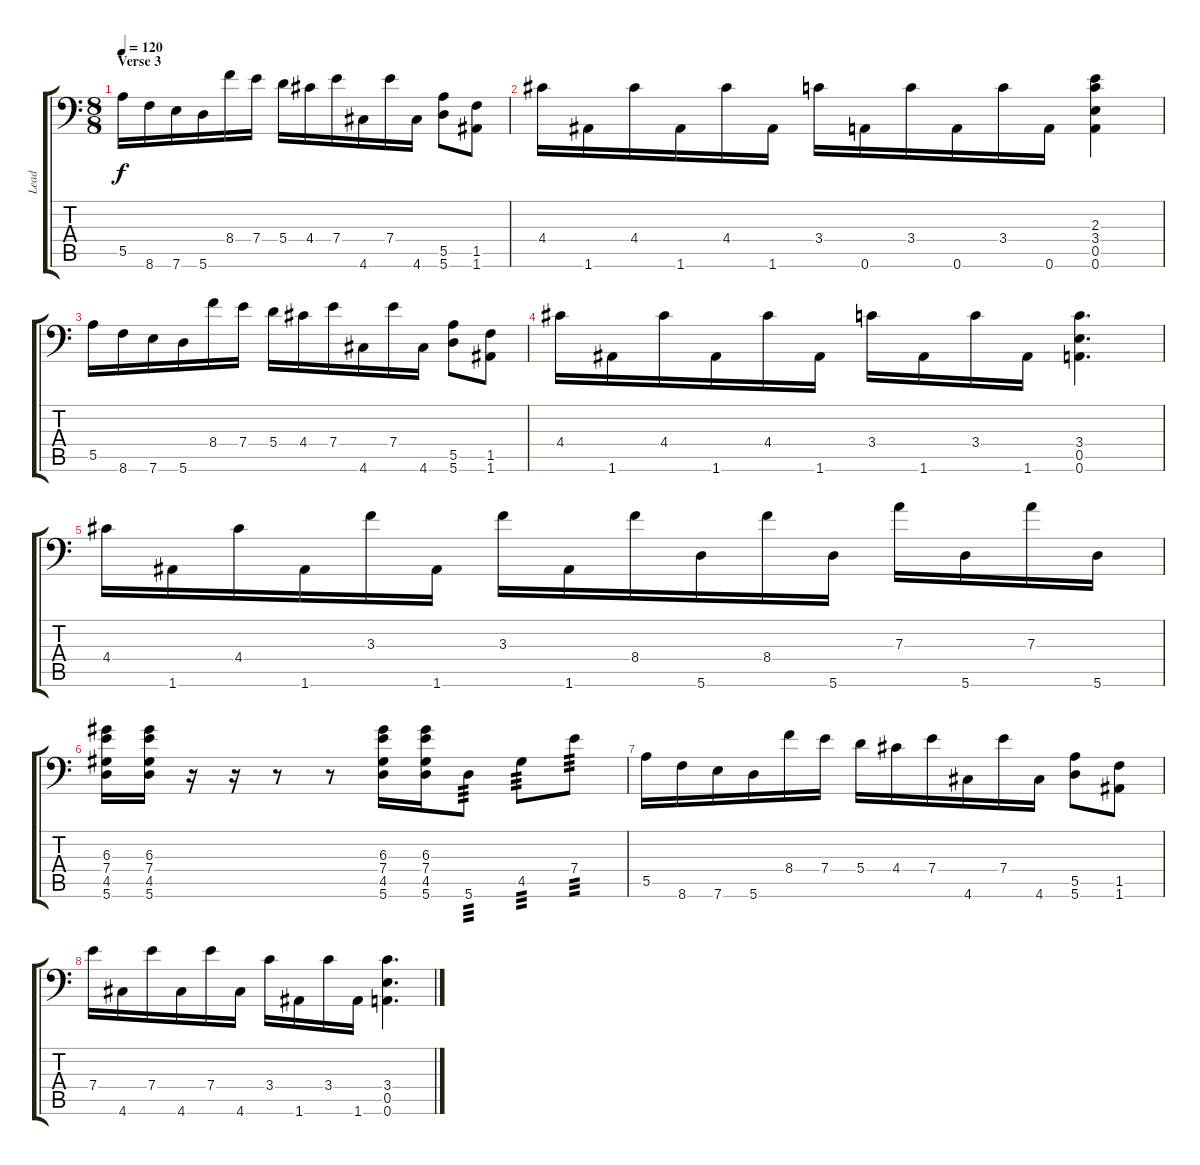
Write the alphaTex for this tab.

\track ("Lead" "Lead") {instrument distortionguitar}
\staff {score tabs}
\tuning (B3 Gb3 D3 A2 E2 A1) {hide}
\ts (8 8)
\section ("" "Verse 3")
\tempo 120
\clef f4
\ks c
5.5.16{dy f} 8.6.16 7.6.16 5.6.16 8.4.16 7.4.16 5.4.16 4.4.16 7.4.16 4.6.16 7.4.16 4.6.16 (5.5 5.6).8 (1.5 1.6).8 |
4.4.16 1.6.16 4.4.16 1.6.16 4.4.16 1.6.16 3.4.16 0.6.16 3.4.16 0.6.16 3.4.16 0.6.16 (2.3 3.4 0.5 0.6).4 |
5.5.16 8.6.16 7.6.16 5.6.16 8.4.16 7.4.16 5.4.16 4.4.16 7.4.16 4.6.16 7.4.16 4.6.16 (5.5 5.6).8 (1.5 1.6).8 |
4.4.16 1.6.16 4.4.16 1.6.16 4.4.16 1.6.16 3.4.16 1.6.16 3.4.16 1.6.16 (3.4 0.5 0.6).4{d} |
4.4.16 1.6.16 4.4.16 1.6.16 3.3.16 1.6.16 3.3.16 1.6.16 8.4.16 5.6.16 8.4.16 5.6.16 7.3.16 5.6.16 7.3.16 5.6.16 |
(6.3 7.4 4.5 5.6).16 (6.3 7.4 4.5 5.6).16 r.16 r.16 r.8 r.8 (6.3 7.4 4.5 5.6).16 (6.3 7.4 4.5 5.6).16 5.6.8{tp 3} 4.5.8{tp 3} 7.4.8{tp 3} |
5.5.16 8.6.16 7.6.16 5.6.16 8.4.16 7.4.16 5.4.16 4.4.16 7.4.16 4.6.16 7.4.16 4.6.16 (5.5 5.6).8 (1.5 1.6).8 |
7.4.16 4.6.16 7.4.16 4.6.16 7.4.16 4.6.16 3.4.16 1.6.16 3.4.16 1.6.16 (3.4 0.5 0.6).4{d}
